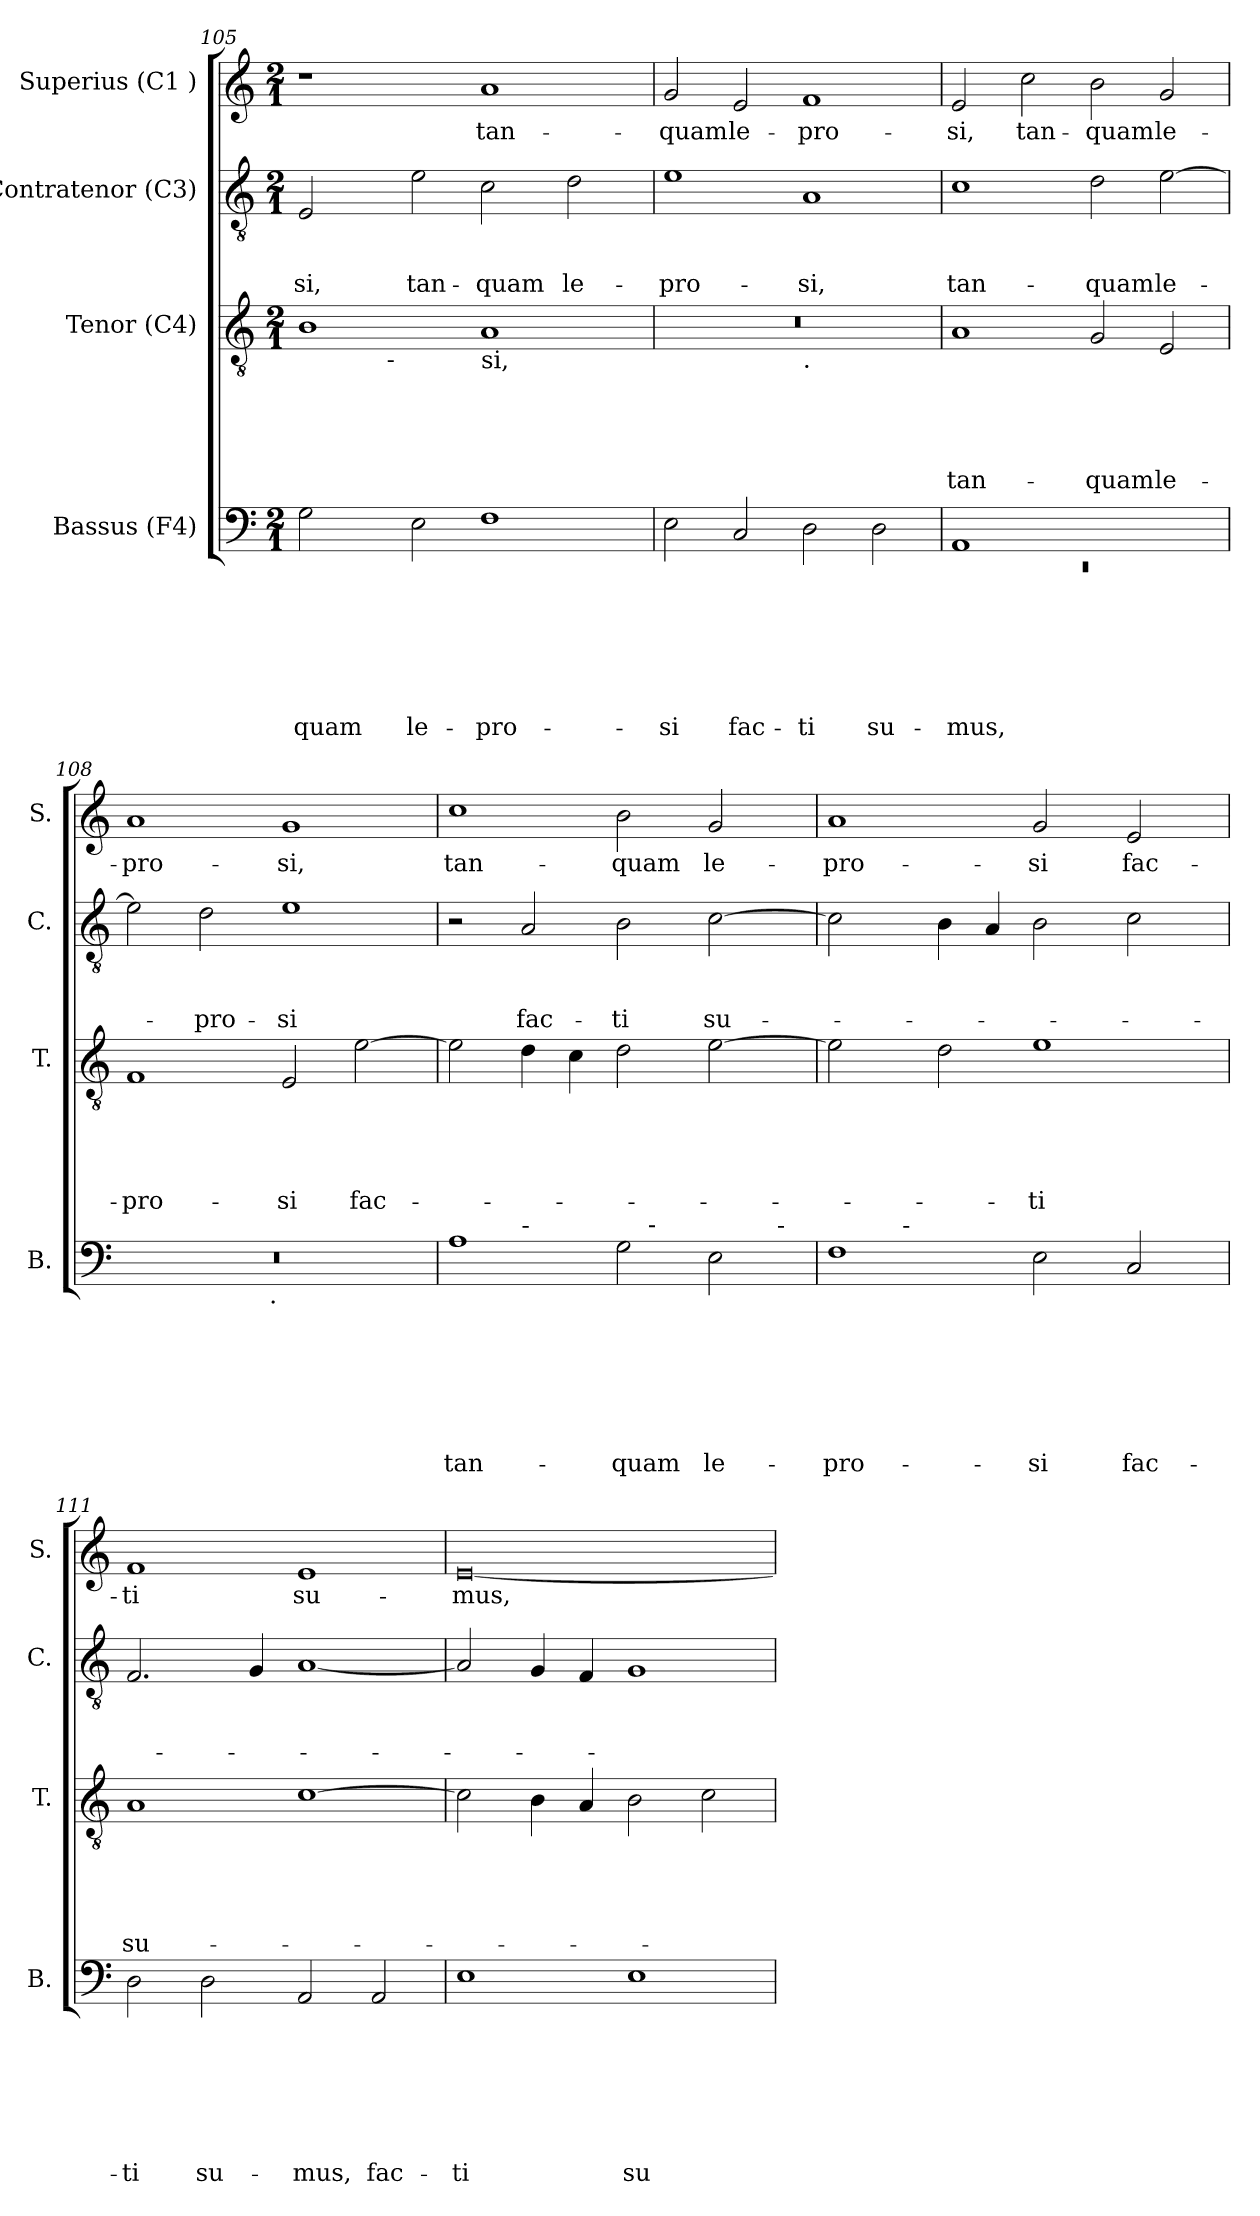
**kern	**text	**text	**text	**text	**text	**text	**text	**kern	**text	**text	**text	**text	**text	**kern	**text	**text	**text	**kern	**text
*part4	*part4	*part4	*part4	*part4	*part4	*part4	*part4	*part3	*part3	*part3	*part3	*part3	*part3	*part2	*part2	*part2	*part2	*part1	*part1
*staff4	*staff4	*staff4	*staff4	*staff4	*staff4	*staff4	*staff4	*staff3	*staff3	*staff3	*staff3	*staff3	*staff3	*staff2	*staff2	*staff2	*staff2	*staff1	*staff1
*I"Bassus (F4)	*	*	*	*	*	*	*	*I"Tenor (C4)	*	*	*	*	*	*I"Contratenor (C3)	*	*	*	*I"Superius (C1 )	*
*I'B.	*	*	*	*	*	*	*	*I'T.	*	*	*	*	*	*I'C.	*	*	*	*I'S.	*
!!LO:LB:g=z
*clefF4	*	*	*	*	*	*	*	*clefGv2	*	*	*	*	*	*clefGv2	*	*	*	*clefG2	*
*k[]	*	*	*	*	*	*	*	*k[]	*	*	*	*	*	*k[]	*	*	*	*k[]	*
*C:	*	*	*	*	*	*	*	*C:	*	*	*	*	*	*C:	*	*	*	*C:	*
*M2/1	*	*	*	*	*	*	*	*M2/1	*	*	*	*	*	*M2/1	*	*	*	*M2/1	*
=105	=105	=105	=105	=105	=105	=105	=105	=105	=105	=105	=105	=105	=105	=105	=105	=105	=105	=105	=105
!	!	!	!	!	!	!	!LO:LY:b	!	!	!	!	!	!	!	!	!	!LO:LY:b	!	!
*	*	*	*	*	*	*	*	*^	*	*	*	*	*	*	*	*	*	*	*
2G\	.	.	.	.	.	.	-quam	1B	4ryy	.	.	.	.	.	2E/	.	.	-si,	1r	.
.	.	.	.	.	.	.	.	.	8ryy	.	.	.	.	.	.	.	.	.	.	.
.	.	.	.	.	.	.	.	.	32ryy	.	.	.	.	.	.	.	.	.	.	.
!	!	!	!	!	!	!	!	!	!LO:TX:b:t=-	!	!	!	!	!	!	!	!	!	!	!
.	.	.	.	.	.	.	.	.	1ryy	.	.	.	.	.	.	.	.	.	.	.
!	!	!	!	!	!	!	!LO:LY:b	!	!	!	!	!	!	!	!	!	!	!LO:LY:b	!	!
2E\	.	.	.	.	.	.	le-	.	.	.	.	.	.	.	2e\	.	.	tan-	.	.
!	!	!	!	!	!	!	!	!LO:TX:b:t=si,	!	!	!	!	!	!	!	!	!	!	!	!
!	!	!	!	!	!	!	!LO:LY:b	!	!	!	!	!	!	!	!	!	!	!LO:LY:b	!	!LO:LY:b
1F	.	.	.	.	.	.	-pro-	1A	.	.	.	.	.	.	2c\	.	.	-quam	1a	tan-
.	.	.	.	.	.	.	.	.	2ryy	.	.	.	.	.	.	.	.	.	.	.
!	!	!	!	!	!	!	!	!	!	!	!	!	!	!	!	!	!	!LO:LY:b	!	!
.	.	.	.	.	.	.	.	.	.	.	.	.	.	.	2d\	.	.	le-	.	.
.	.	.	.	.	.	.	.	.	16.ryy	.	.	.	.	.	.	.	.	.	.	.
=106	=106	=106	=106	=106	=106	=106	=106	=106	=106	=106	=106	=106	=106	=106	=106	=106	=106	=106	=106	=106
!	!	!	!	!	!	!	!LO:LY:b	!	!	!	!	!	!	!	!	!	!	!LO:LY:b	!	!LO:LY:b
2E\	.	.	.	.	.	.	-si	0r	1ryy	.	.	.	.	.	1e	.	.	-pro-	2g/	-quam
!	!	!	!	!	!	!	!LO:LY:b	!	!	!	!	!	!	!	!	!	!	!	!	!LO:LY:b
2C/	.	.	.	.	.	.	fac-	.	.	.	.	.	.	.	.	.	.	.	2e/	le-
!	!	!	!	!	!	!	!	!	!LO:TX:b:t=.	!	!	!	!	!	!	!	!	!	!	!
!	!	!	!	!	!	!	!LO:LY:b	!	!	!	!	!	!	!	!	!	!	!LO:LY:b	!	!LO:LY:b
2D\	.	.	.	.	.	.	-ti	.	1ryy	.	.	.	.	.	1A	.	.	-si,	1f	-pro-
!	!	!	!	!	!	!	!LO:LY:b	!	!	!	!	!	!	!	!	!	!	!	!	!
2D\	.	.	.	.	.	.	su-	.	.	.	.	.	.	.	.	.	.	.	.	.
=107	=107	=107	=107	=107	=107	=107	=107	=107	=107	=107	=107	=107	=107	=107	=107	=107	=107	=107	=107	=107
*^	*	*	*	*	*	*	*	*	*	*	*	*	*	*	*	*	*	*	*	*
!	!LO:N:vis=1	!	!	!	!	!	!	!LO:LY:b	!	!	!	!	!	!	!LO:LY:b	!	!	!	!LO:LY:b	!	!LO:LY:b
*	*	*	*	*	*	*	*	*	*v	*v	*	*	*	*	*	*	*	*	*	*	*
1AA	0rEE	.	.	.	.	.	.	-mus,	1A	.	.	.	.	-tan-	1c	.	.	tan-	2e/	-si,
!	!	!	!	!	!	!	!	!	!	!	!	!	!	!	!	!	!	!	!	!LO:LY:b
.	.	.	.	.	.	.	.	.	.	.	.	.	.	.	.	.	.	.	2cc\	tan-
!	!	!	!	!	!	!	!	!	!	!	!	!	!	!LO:LY:b	!	!	!	!LO:LY:b	!	!LO:LY:b
1ryy	.	.	.	.	.	.	.	.	2G/	.	.	.	.	-quam	2d\	.	.	-quam	2b\	-quam
!	!	!	!	!	!	!	!	!	!	!	!	!	!	!LO:LY:b	!	!	!	!LO:LY:b	!	!LO:LY:b
.	.	.	.	.	.	.	.	.	2E/	.	.	.	.	le-	[>2e\	.	.	le-	2g/	le-
=108	=108	=108	=108	=108	=108	=108	=108	=108	=108	=108	=108	=108	=108	=108	=108	=108	=108	=108	=108	=108
!	!	!	!	!	!	!	!	!	!	!	!	!	!	!LO:LY:b	!	!	!	!	!	!LO:LY:b
0r	2ryy	.	.	.	.	.	.	.	1F	.	.	.	.	-pro-	2e\]	.	.	.	1a	-pro-
!	!	!	!	!	!	!	!	!	!	!	!	!	!	!	!	!	!	!LO:LY:b	!	!
.	4...ryy	.	.	.	.	.	.	.	.	.	.	.	.	.	2d\	.	.	-pro-	.	.
!	!LO:TX:b:t=.	!	!	!	!	!	!	!	!	!	!	!	!	!	!	!	!	!	!	!
.	1ryy	.	.	.	.	.	.	.	.	.	.	.	.	.	.	.	.	.	.	.
!	!	!	!	!	!	!	!	!	!	!	!	!	!	!LO:LY:b	!	!	!	!LO:LY:b	!	!LO:LY:b
.	.	.	.	.	.	.	.	.	2E/	.	.	.	.	-si	1e	.	.	-si	1g	-si,
!	!	!	!	!	!	!	!	!	!	!	!	!	!	!LO:LY:b	!	!	!	!	!	!
.	.	.	.	.	.	.	.	.	[>2e\	.	.	.	.	fac-	.	.	.	.	.	.
.	32ryy	.	.	.	.	.	.	.	.	.	.	.	.	.	.	.	.	.	.	.
!!LO:PB:g=z
=109	=109	=109	=109	=109	=109	=109	=109	=109	=109	=109	=109	=109	=109	=109	=109	=109	=109	=109	=109	=109
!	!	!	!	!	!	!	!	!LO:LY:b	!	!	!	!	!	!	!	!	!	!	!	!LO:LY:b
*^	*^	*	*	*	*	*	*	*	*	*	*	*	*	*	*	*	*	*	*	*
1A	2ryy	1ryy	1ryy	.	.	.	.	.	.	tan-	2e\]	.	.	.	.	.	2r	.	.	.	1cc	tan-
!	!LO:TX:a:t=-	!	!	!	!	!	!	!	!	!	!	!	!	!	!	!	!	!	!	!	!	!
!	!	!	!	!	!	!	!	!	!	!	!	!	!	!	!	!	!	!	!	!LO:LY:b	!	!
.	1.ryy	.	.	.	.	.	.	.	.	.	4d\	.	.	.	.	.	2A/	.	.	fac-	.	.
.	.	.	.	.	.	.	.	.	.	.	4c\	.	.	.	.	.	.	.	.	.	.	.
!	!	!	!	!	!	!	!	!	!	!LO:LY:b	!	!	!	!	!	!	!	!	!	!LO:LY:b	!	!LO:LY:b
2G\	.	8ryy	2ryy	.	.	.	.	.	.	-quam	2d\	.	.	.	.	.	2B\	.	.	-ti	2b\	-quam
!	!	!LO:TX:a:t=-	!	!	!	!	!	!	!	!	!	!	!	!	!	!	!	!	!	!	!	!
.	.	2..ryy	.	.	.	.	.	.	.	.	.	.	.	.	.	.	.	.	.	.	.	.
!	!	!	!	!	!	!	!	!	!	!LO:LY:b	!	!	!	!	!	!	!	!	!	!LO:LY:b	!	!LO:LY:b
2E\	.	.	4ryy	.	.	.	.	.	.	le-	[>2e\	.	.	.	.	.	[>2c\	.	.	su-	2g/	le-
.	.	.	16ryy	.	.	.	.	.	.	.	.	.	.	.	.	.	.	.	.	.	.	.
!	!	!	!LO:TX:a:t=-	!	!	!	!	!	!	!	!	!	!	!	!	!	!	!	!	!	!	!
.	.	.	8.ryy	.	.	.	.	.	.	.	.	.	.	.	.	.	.	.	.	.	.	.
=110	=110	=110	=110	=110	=110	=110	=110	=110	=110	=110	=110	=110	=110	=110	=110	=110	=110	=110	=110	=110	=110	=110
!	!	!	!	!	!	!	!	!	!	!LO:LY:b	!	!	!	!	!	!	!	!	!	!	!	!LO:LY:b
*	*v	*v	*v	*	*	*	*	*	*	*	*	*	*	*	*	*	*	*	*	*	*	*
1F	4ryy	.	.	.	.	.	.	-pro-	2e\]	.	.	.	.	.	2c\]	.	.	.	1a	-pro-
.	16.ryy	.	.	.	.	.	.	.	.	.	.	.	.	.	.	.	.	.	.	.
!	!LO:TX:a:t=-	!	!	!	!	!	!	!	!	!	!	!	!	!	!	!	!	!	!	!
.	1ryy	.	.	.	.	.	.	.	.	.	.	.	.	.	.	.	.	.	.	.
.	.	.	.	.	.	.	.	.	2d\	.	.	.	.	.	4B\	.	.	.	.	.
.	.	.	.	.	.	.	.	.	.	.	.	.	.	.	4A/	.	.	.	.	.
!	!	!	!	!	!	!	!	!LO:LY:b	!	!	!	!	!	!LO:LY:b	!	!	!	!	!	!LO:LY:b
2E\	.	.	.	.	.	.	.	-si	1e	.	.	.	.	-ti	2B\	.	.	.	2g/	-si
.	2ryy	.	.	.	.	.	.	.	.	.	.	.	.	.	.	.	.	.	.	.
!	!	!	!	!	!	!	!	!LO:LY:b	!	!	!	!	!	!	!	!	!	!	!	!LO:LY:b
2C/	.	.	.	.	.	.	.	fac-	.	.	.	.	.	.	2c\	.	.	.	2e/	fac-
.	8ryy	.	.	.	.	.	.	.	.	.	.	.	.	.	.	.	.	.	.	.
.	32ryy	.	.	.	.	.	.	.	.	.	.	.	.	.	.	.	.	.	.	.
=111	=111	=111	=111	=111	=111	=111	=111	=111	=111	=111	=111	=111	=111	=111	=111	=111	=111	=111	=111	=111
!	!	!	!	!	!	!	!	!LO:LY:b	!	!	!	!	!	!LO:LY:b	!	!	!	!	!	!LO:LY:b
*v	*v	*	*	*	*	*	*	*	*	*	*	*	*	*	*	*	*	*	*	*
2D\	.	.	.	.	.	.	-ti	1A	.	.	.	.	su-	2.F/	.	.	.	1f	-ti
!	!	!	!	!	!	!	!LO:LY:b	!	!	!	!	!	!	!	!	!	!	!	!
2D\	.	.	.	.	.	.	su-	.	.	.	.	.	.	.	.	.	.	.	.
.	.	.	.	.	.	.	.	.	.	.	.	.	.	4G/	.	.	.	.	.
!	!	!	!	!	!	!	!LO:LY:b	!	!	!	!	!	!	!	!	!	!	!	!LO:LY:b
2AA/	.	.	.	.	.	.	-mus,	[>1c	.	.	.	.	.	[<1A	.	.	.	1e	su-
!	!	!	!	!	!	!	!LO:LY:b	!	!	!	!	!	!	!	!	!	!	!	!
2AA/	.	.	.	.	.	.	fac-	.	.	.	.	.	.	.	.	.	.	.	.
=112	=112	=112	=112	=112	=112	=112	=112	=112	=112	=112	=112	=112	=112	=112	=112	=112	=112	=112	=112
!	!	!	!	!	!	!	!LO:LY:b	!	!	!	!	!	!	!	!	!	!	!	!LO:LY:b
1E	.	.	.	.	.	.	-ti	2c\]	.	.	.	.	.	2A/]	.	.	.	[<0e	-mus,
.	.	.	.	.	.	.	.	4B\	.	.	.	.	.	4G/	.	.	.	.	.
.	.	.	.	.	.	.	.	4A/	.	.	.	.	.	4F/	.	.	.	.	.
!	!	!	!	!	!	!	!LO:LY:b	!	!	!	!	!	!	!	!	!	!	!	!
1E	.	.	.	.	.	.	su-	2B\	.	.	.	.	.	1G	.	.	.	.	.
.	.	.	.	.	.	.	.	2c\	.	.	.	.	.	.	.	.	.	.	.
=	=	=	=	=	=	=	=	=	=	=	=	=	=	=	=	=	=	=	=
*-	*-	*-	*-	*-	*-	*-	*-	*-	*-	*-	*-	*-	*-	*-	*-	*-	*-	*-	*-
